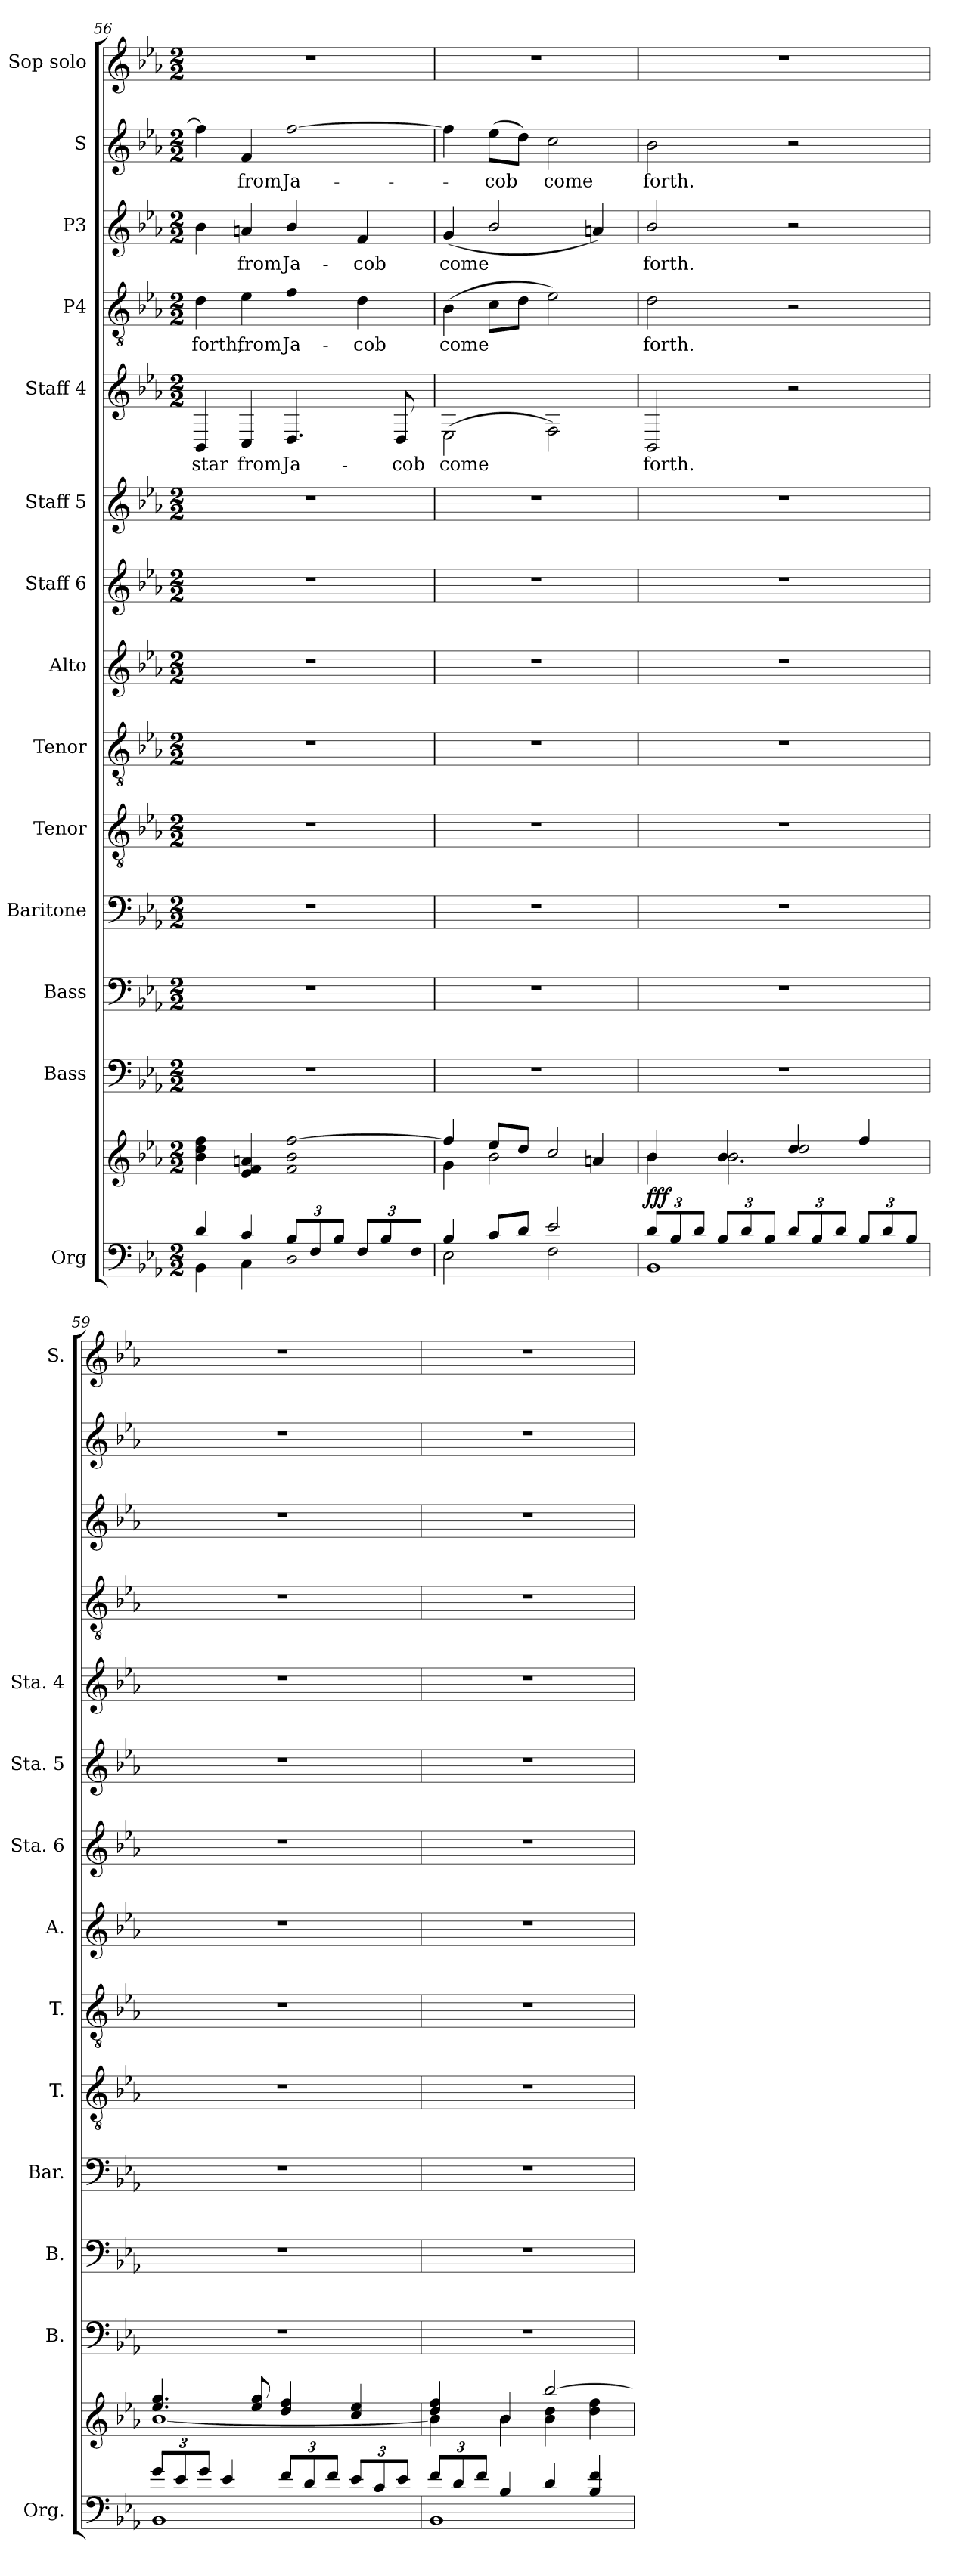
**kern	**kern	**dynam	**kern	**kern	**kern	**kern	**kern	**kern	**kern	**kern	**kern	**text	**kern	**text	**kern	**text	**kern	**text	**kern
*part14	*part14	*part14	*part13	*part12	*part11	*part10	*part9	*part8	*part7	*part6	*part5	*part5	*part4	*part4	*part3	*part3	*part2	*part2	*part1
*staff15	*staff14	*staff14/15	*staff13	*staff12	*staff11	*staff10	*staff9	*staff8	*staff7	*staff6	*staff5	*staff5	*staff4	*staff4	*staff3	*staff3	*staff2	*staff2	*staff1
*I"Org	*	*	*I"Bass	*I"Bass	*I"Baritone	*I"Tenor	*I"Tenor	*I"Alto	*I"Staff 6	*I"Staff 5	*I"Staff 4	*	*I"P4	*	*I"P3	*	*I"S	*	*I"Sop solo
*I'Org.	*	*	*I'B.	*I'B.	*I'Bar.	*I'T.	*I'T.	*I'A.	*I'Sta. 6	*I'Sta. 5	*I'Sta. 4	*	*	*	*	*	*	*	*I'S.
*clefF4	*clefG2	*	*clefF4	*clefF4	*clefF4	*clefGv2	*clefGv2	*clefG2	*clefG2	*clefG2	*clefG2	*	*clefGv2	*	*clefG2	*	*clefG2	*	*clefG2
*	*	*	*	*	*	*ITrd7c12	*ITrd7c12	*	*	*	*	*	*	*	*	*	*	*	*
*k[b-e-a-]	*k[b-e-a-]	*	*k[b-e-a-]	*k[b-e-a-]	*k[b-e-a-]	*k[b-e-a-]	*k[b-e-a-]	*k[b-e-a-]	*k[b-e-a-]	*k[b-e-a-]	*k[b-e-a-]	*	*k[b-e-a-]	*	*k[b-e-a-]	*	*k[b-e-a-]	*	*k[b-e-a-]
*E-:	*E-:	*	*E-:	*E-:	*E-:	*E-:	*E-:	*E-:	*E-:	*E-:	*E-:	*	*E-:	*	*E-:	*	*E-:	*	*E-:
*M2/2	*M2/2	*	*M2/2	*M2/2	*M2/2	*M2/2	*M2/2	*M2/2	*M2/2	*M2/2	*M2/2	*	*M2/2	*	*M2/2	*	*M2/2	*	*M2/2
=56	=56	=56	=56	=56	=56	=56	=56	=56	=56	=56	=56	=56	=56	=56	=56	=56	=56	=56	=56
*^	*	*	*	*	*	*	*	*	*	*	*	*	*	*	*	*	*	*	*
!	!	!	!	!	!	!	!	!	!	!	!	!	!LO:LY:b	!	!LO:LY:b	!	!	!	!	!
4d/	4BB-\	4b-\ 4dd\ 4ff\	.	1r	1r	1r	1r	1r	1r	1r	1r	4BB-/	star	4d\	forth,	4b-\	.	4ff\]	.	1r
!	!	!	!	!	!	!	!	!	!	!	!	!	!LO:LY:b	!	!LO:LY:b	!	!LO:LY:b	!	!LO:LY:b	!
4c/	4C\	4e-/ 4f/ 4an/	.	.	.	.	.	.	.	.	.	4C/	from	4e-\	from	4an/	from	4f/	from	.
*Xbrackettup	*	*	*	*	*	*	*	*	*	*	*	*	*	*	*	*	*	*	*	*
!	!	!	!	!	!	!	!	!	!	!	!	!	!LO:LY:b	!	!LO:LY:b	!	!LO:LY:b	!	!LO:LY:b	!
12B-/L	2D\	2f\ 2b-\ [2ff\	.	.	.	.	.	.	.	.	.	4.D/	Ja-	4f\	Ja-	4b-/	Ja-	[2ff\	Ja-	.
12F/	.	.	.	.	.	.	.	.	.	.	.	.	.	.	.	.	.	.	.	.
12B-/J	.	.	.	.	.	.	.	.	.	.	.	.	.	.	.	.	.	.	.	.
!	!	!	!	!	!	!	!	!	!	!	!	!	!	!	!LO:LY:b	!	!LO:LY:b	!	!	!
12F/L	.	.	.	.	.	.	.	.	.	.	.	.	.	4d\	-cob	4f/	-cob	.	.	.
12B-/	.	.	.	.	.	.	.	.	.	.	.	.	.	.	.	.	.	.	.	.
!	!	!	!	!	!	!	!	!	!	!	!	!	!LO:LY:b	!	!	!	!	!	!	!
.	.	.	.	.	.	.	.	.	.	.	.	8D/	-cob	.	.	.	.	.	.	.
12F/J	.	.	.	.	.	.	.	.	.	.	.	.	.	.	.	.	.	.	.	.
=57	=57	=57	=57	=57	=57	=57	=57	=57	=57	=57	=57	=57	=57	=57	=57	=57	=57	=57	=57	=57
*	*	*^	*	*	*	*	*	*	*	*	*	*	*	*	*	*	*	*	*	*
!	!	!	!	!	!	!	!	!	!	!	!	!	!	!LO:LY:b	!	!LO:LY:b	!	!LO:LY:b	!	!	!
4B-/	2E-\	4ff/]	4g\	.	1r	1r	1r	1r	1r	1r	1r	1r	(>2E-\	come	(>4B-\	come	(<4g/	come	4ff\]	.	1r
!	!	!	!	!	!	!	!	!	!	!	!	!	!	!	!	!	!	!	!	!LO:LY:b	!
8c/L	.	8ee-/L	2b-\	.	.	.	.	.	.	.	.	.	.	.	8c\L	.	2b-/	.	(>8ee-\L	-cob	.
8d/J	.	8dd/J	.	.	.	.	.	.	.	.	.	.	.	.	8d\J	.	.	.	8dd\J)	.	.
!	!	!	!	!	!	!	!	!	!	!	!	!	!	!	!	!	!	!	!	!LO:LY:b	!
2e-/	2F\	2cc/	.	.	.	.	.	.	.	.	.	.	2F\)	.	2e-\)	.	.	.	2cc\	come	.
.	.	.	4an/	.	.	.	.	.	.	.	.	.	.	.	.	.	4an/)	.	.	.	.
=58	=58	=58	=58	=58	=58	=58	=58	=58	=58	=58	=58	=58	=58	=58	=58	=58	=58	=58	=58	=58	=58
*	*	*	*^	*	*	*	*	*	*	*	*	*	*	*	*	*	*	*	*	*	*
!	!	!	!	!	!LO:DY:b	!	!	!	!	!	!	!	!	!	!LO:LY:b	!	!LO:LY:b	!	!LO:LY:b	!	!LO:LY:b	!
!	!	!	!	!	!LO:DY:n=1:b	!	!	!	!	!	!	!	!	!	!	!	!	!	!	!	!	!
!	!	!	!	!	!LO:DY:n=2:b	!	!	!	!	!	!	!	!	!	!	!	!	!	!	!	!	!
12d/L	1BB-	4b-/	4b-\	2ryy	f f f	1r	1r	1r	1r	1r	1r	1r	1r	2BB-/	forth.	2d\	forth.	2b-/	forth.	2b-\	forth.	1r
12B-/	.	.	.	.	.	.	.	.	.	.	.	.	.	.	.	.	.	.	.	.	.	.
12d/J	.	.	.	.	.	.	.	.	.	.	.	.	.	.	.	.	.	.	.	.	.	.
12B-/L	.	4b-/	2.b-\	.	.	.	.	.	.	.	.	.	.	.	.	.	.	.	.	.	.	.
12d/	.	.	.	.	.	.	.	.	.	.	.	.	.	.	.	.	.	.	.	.	.	.
12B-/J	.	.	.	.	.	.	.	.	.	.	.	.	.	.	.	.	.	.	.	.	.	.
12d/L	.	4dd/	.	2dd\	.	.	.	.	.	.	.	.	.	2r	.	2r	.	2r	.	2r	.	.
12B-/	.	.	.	.	.	.	.	.	.	.	.	.	.	.	.	.	.	.	.	.	.	.
12d/J	.	.	.	.	.	.	.	.	.	.	.	.	.	.	.	.	.	.	.	.	.	.
12B-/L	.	4ff/	.	.	.	.	.	.	.	.	.	.	.	.	.	.	.	.	.	.	.	.
12d/	.	.	.	.	.	.	.	.	.	.	.	.	.	.	.	.	.	.	.	.	.	.
12B-/J	.	.	.	.	.	.	.	.	.	.	.	.	.	.	.	.	.	.	.	.	.	.
*	*	*	*v	*v	*	*	*	*	*	*	*	*	*	*	*	*	*	*	*	*	*	*
=59	=59	=59	=59	=59	=59	=59	=59	=59	=59	=59	=59	=59	=59	=59	=59	=59	=59	=59	=59	=59	=59
12g/L	1BB-	4.ee-/ 4.gg/	[1b-	.	1r	1r	1r	1r	1r	1r	1r	1r	1r	.	1r	.	1r	.	1r	.	1r
12e-/	.	.	.	.	.	.	.	.	.	.	.	.	.	.	.	.	.	.	.	.	.
12g/J	.	.	.	.	.	.	.	.	.	.	.	.	.	.	.	.	.	.	.	.	.
4e-/	.	.	.	.	.	.	.	.	.	.	.	.	.	.	.	.	.	.	.	.	.
.	.	8ee-/ 8gg/	.	.	.	.	.	.	.	.	.	.	.	.	.	.	.	.	.	.	.
12f/L	.	4dd/ 4ff/	.	.	.	.	.	.	.	.	.	.	.	.	.	.	.	.	.	.	.
12d/	.	.	.	.	.	.	.	.	.	.	.	.	.	.	.	.	.	.	.	.	.
12f/J	.	.	.	.	.	.	.	.	.	.	.	.	.	.	.	.	.	.	.	.	.
12e-/L	.	4cc/ 4ee-/	.	.	.	.	.	.	.	.	.	.	.	.	.	.	.	.	.	.	.
12c/	.	.	.	.	.	.	.	.	.	.	.	.	.	.	.	.	.	.	.	.	.
12e-/J	.	.	.	.	.	.	.	.	.	.	.	.	.	.	.	.	.	.	.	.	.
!!LO:PB:g=z
=60	=60	=60	=60	=60	=60	=60	=60	=60	=60	=60	=60	=60	=60	=60	=60	=60	=60	=60	=60	=60	=60
12f/L	1BB-	4dd/ 4ff/	4b-\]	.	1r	1r	1r	1r	1r	1r	1r	1r	1r	.	1r	.	1r	.	1r	.	1r
12d/	.	.	.	.	.	.	.	.	.	.	.	.	.	.	.	.	.	.	.	.	.
12f/J	.	.	.	.	.	.	.	.	.	.	.	.	.	.	.	.	.	.	.	.	.
4B-/	.	4b-/	4b-\	.	.	.	.	.	.	.	.	.	.	.	.	.	.	.	.	.	.
4d/	.	[2bb-/	4b-\ 4dd\	.	.	.	.	.	.	.	.	.	.	.	.	.	.	.	.	.	.
4B-/ 4f/	.	.	4dd\ 4ff\	.	.	.	.	.	.	.	.	.	.	.	.	.	.	.	.	.	.
*v	*v	*	*	*	*	*	*	*	*	*	*	*	*	*	*	*	*	*	*	*	*
*	*v	*v	*	*	*	*	*	*	*	*	*	*	*	*	*	*	*	*	*	*
=	=	=	=	=	=	=	=	=	=	=	=	=	=	=	=	=	=	=	=
*-	*-	*-	*-	*-	*-	*-	*-	*-	*-	*-	*-	*-	*-	*-	*-	*-	*-	*-	*-
